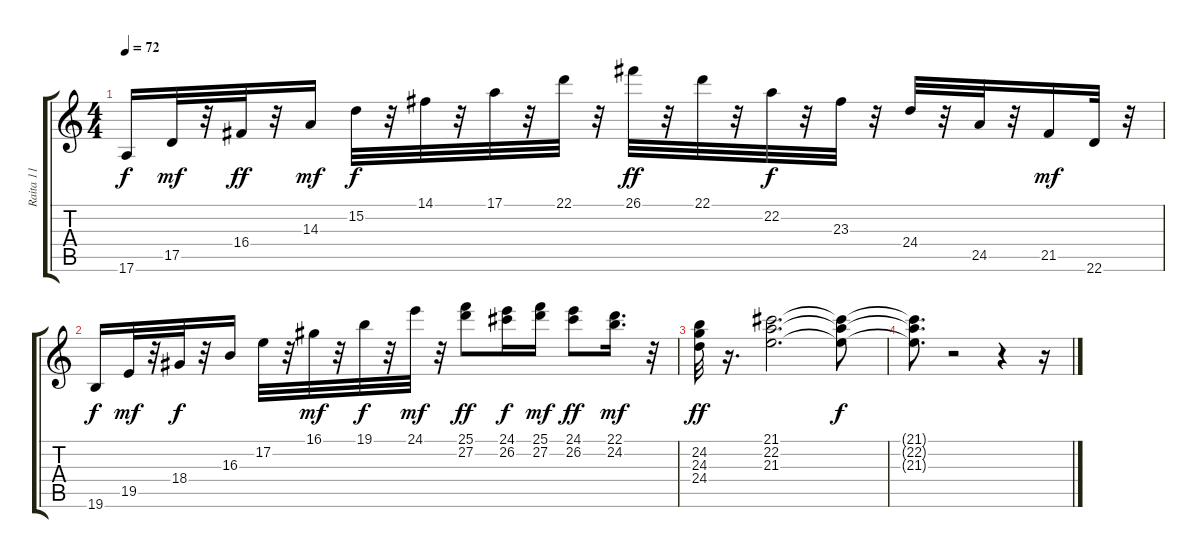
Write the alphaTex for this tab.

\track ("Raita 11" "Raita 11") {instrument stringensemble1}
\staff {score tabs}
\tuning (E4 B3 G3 D3 A2 E2) {hide}
\ts (4 4)
\tempo 72
\clef g2
\ks c
17.6.16{dy f} 17.5.32{dy mf} r.32 16.4.32{dy ff} r.32 14.3.16{dy mf} 15.2.32{dy f} r.32 14.1.32 r.32 17.1.32 r.32 22.1.32 r.32 26.1.32{dy ff} r.32 22.1.32 r.32 22.2.32{dy f} r.32 23.3.32 r.32 24.4.32 r.32 24.5.32 r.32 21.5.16{dy mf} 22.6.32 r.32 |
19.6.16{dy f} 19.5.32{dy mf} r.32 18.4.32{dy f} r.32 16.3.16 17.2.32 r.32 16.1.32{dy mf} r.32 19.1.32{dy f} r.32 24.1.32{dy mf} r.32 (25.1 27.2).8{dy ff} (24.1 26.2).16{dy f} (25.1 27.2).16{dy mf} (24.1 26.2).8{dy ff} (22.1 24.2).16{d dy mf} r.32 |
(24.2 24.3 24.4).32{dy ff} r.16{d} (21.1 22.2 21.3).2{d} (21.1{t} 22.2{t} 21.3{t}).8{dy f} |
(21.1{t} 22.2{t} 21.3{t}).8{d} r.2 r.4 r.16
